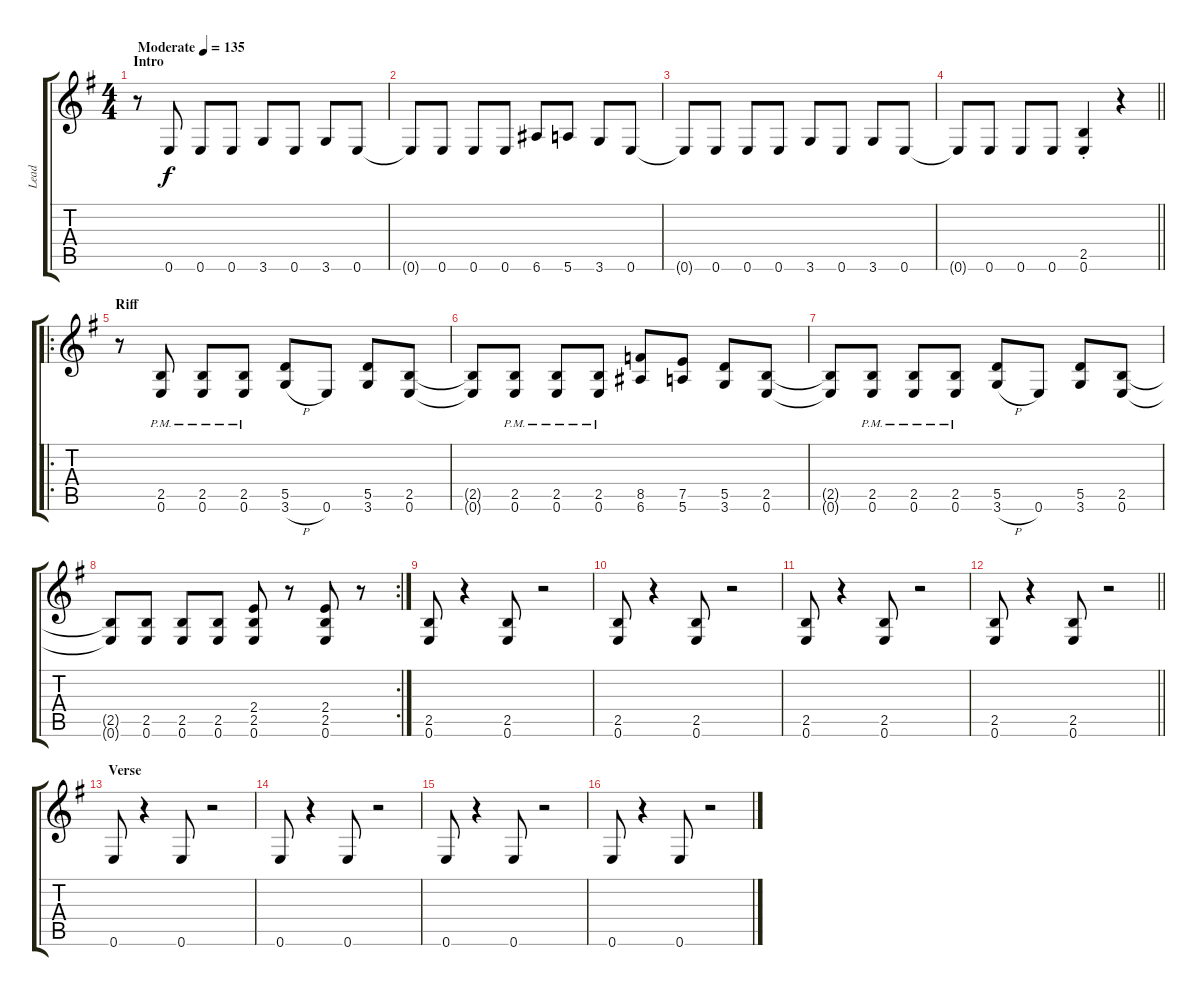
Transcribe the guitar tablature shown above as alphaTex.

\track ("Lead" "Lead") {instrument distortionguitar}
\staff {score tabs}
\tuning (E4 B3 G3 D3 A2 E2) {hide}
\ts (4 4)
\section ("" "Intro")
\tempo (135 "Moderate")
\clef g2
\ks g
r.8{dy f instrument distortionguitar} 0.6.8 0.6.8 0.6.8 3.6.8 0.6.8 3.6.8 0.6.8 |
0.6{t}.8 0.6.8 0.6.8 0.6.8 6.6.8 5.6.8 3.6.8 0.6.8 |
0.6{t}.8 0.6.8 0.6.8 0.6.8 3.6.8 0.6.8 3.6.8 0.6.8 |
\barLineRight lightlight
0.6{t}.8 0.6.8 0.6.8 0.6.8 (2.5{st} 0.6{st}).4 r.4 |
\ro
\section ("" "Riff")
r.8 (2.5{pm} 0.6{pm}).8 (2.5{pm} 0.6{pm}).8 (2.5{pm} 0.6{pm}).8 (5.5 3.6{h}).8 0.6.8 (5.5 3.6).8 (2.5 0.6).8 |
(2.5{t} 0.6{t}).8 (2.5 0.6{pm}).8 (2.5 0.6{pm}).8 (2.5 0.6{pm}).8 (8.5 6.6).8 (7.5 5.6).8 (5.5 3.6).8 (2.5 0.6).8 |
(2.5{t} 0.6{t}).8 (2.5{pm} 0.6{pm}).8 (2.5{pm} 0.6{pm}).8 (2.5{pm} 0.6{pm}).8 (5.5 3.6{h}).8 0.6.8 (5.5 3.6).8 (2.5 0.6).8 |
\rc 2
(2.5{t} 0.6{t}).8 (2.5 0.6).8 (2.5 0.6).8 (2.5 0.6).8 (2.4 2.5 0.6).8 r.8 (2.4 2.5 0.6).8 r.8 |
(2.5 0.6).8 r.4 (2.5 0.6).8 r.2 |
(2.5 0.6).8 r.4 (2.5 0.6).8 r.2 |
(2.5 0.6).8 r.4 (2.5 0.6).8 r.2 |
\barLineRight lightlight
(2.5 0.6).8 r.4 (2.5 0.6).8 r.2 |
\section ("" "Verse")
0.6.8 r.4 0.6.8 r.2 |
0.6.8 r.4 0.6.8 r.2 |
0.6.8 r.4 0.6.8 r.2 |
0.6.8 r.4 0.6.8 r.2
